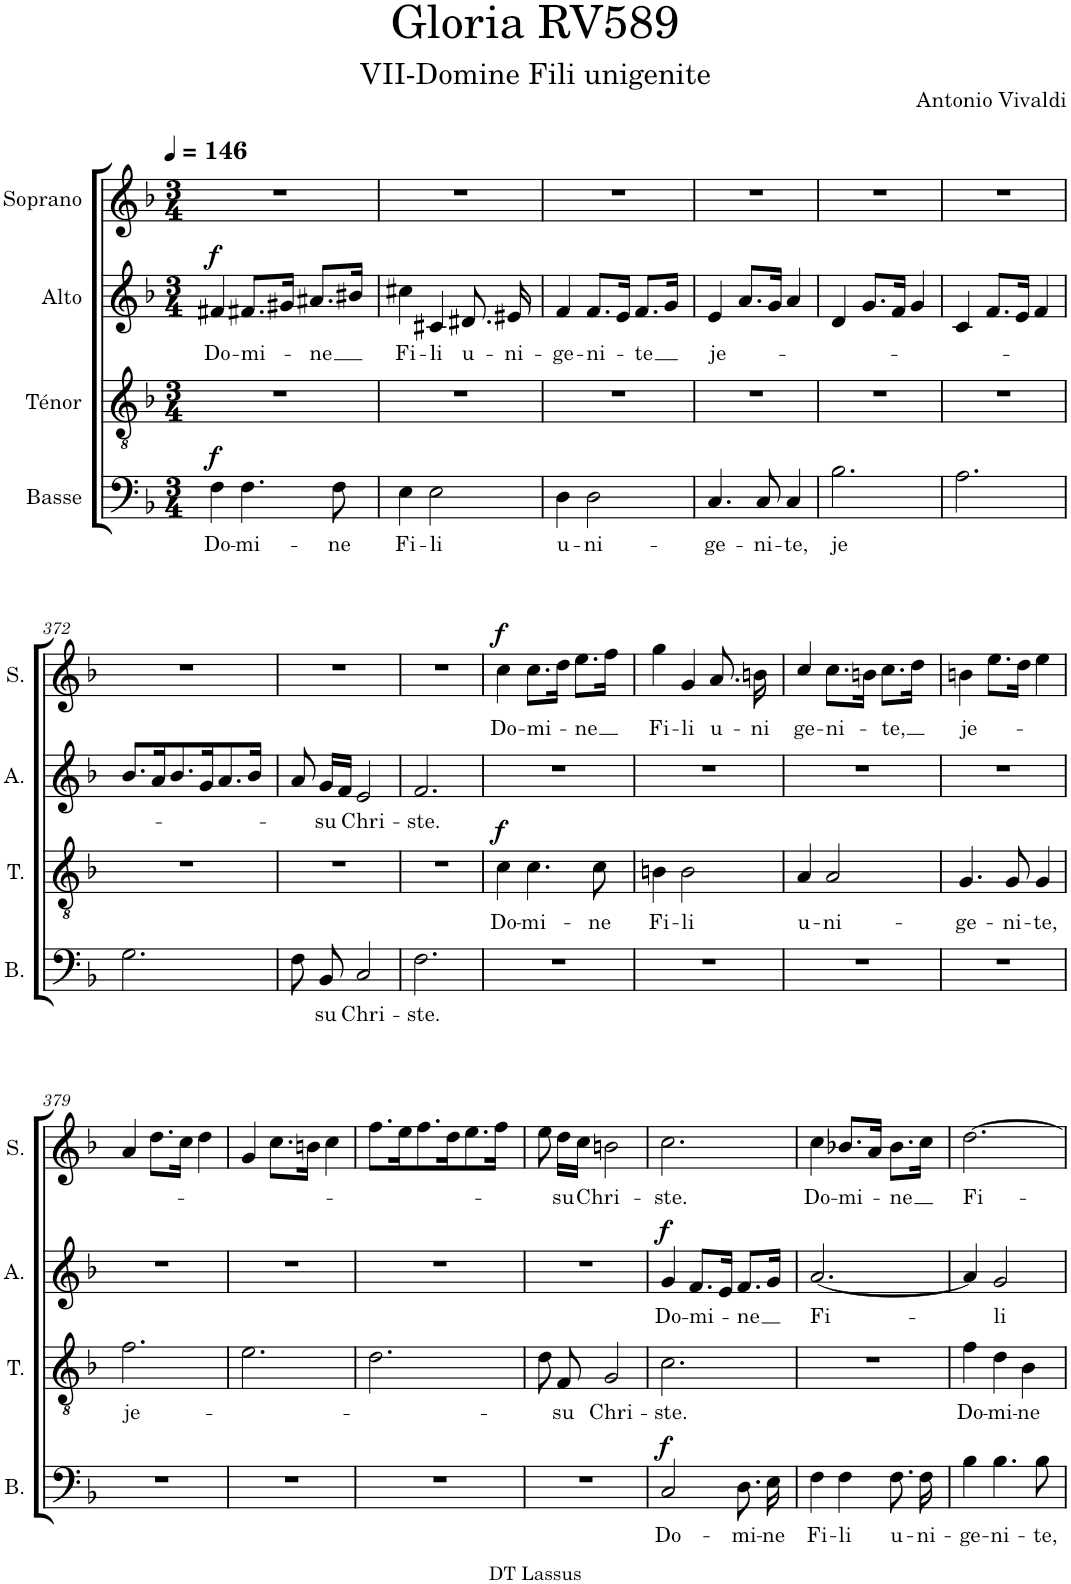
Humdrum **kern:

**kern	**text	**dynam	**kern	**text	**dynam	**kern	**text	**dynam	**kern	**text	**dynam
*part4	*part4	*part4	*part3	*part3	*part3	*part2	*part2	*part2	*part1	*part1	*part1
*staff4	*staff4	*staff4	*staff3	*staff3	*staff3	*staff2	*staff2	*staff2	*staff1	*staff1	*staff1
*I"Basse	*	*	*I"Ténor	*	*	*I"Alto	*	*	*I"Soprano	*	*
*I'B.	*	*	*I'T.	*	*	*I'A.	*	*	*I'S.	*	*
*clefF4	*	*	*clefGv2	*	*	*clefG2	*	*	*clefG2	*	*
*k[b-]	*	*	*k[b-]	*	*	*k[b-]	*	*	*k[b-]	*	*
*M3/4	*	*	*M3/4	*	*	*M3/4	*	*	*M3/4	*	*
*MM146	*	*	*MM146	*	*	*MM146	*	*	*MM146	*	*
=366	=366	=366	=366	=366	=366	=366	=366	=366	=366	=366	=366
!	!LO:LY:b	!LO:DY:a	!	!	!	!	!LO:LY:b	!LO:DY:a	!	!	!
4F\	Do-	f	2.r	.	.	4f#X/	Do-	f	2.r	.	.
!	!LO:LY:b	!	!	!	!	!	!LO:LY:b	!	!	!	!
4.F\	-mi-	.	.	.	.	8.f#X/L	-mi-	.	.	.	.
.	.	.	.	.	.	16g#X/Jk	.	.	.	.	.
!	!	!	!	!	!	!	!LO:LY:b	!	!	!	!
.	.	.	.	.	.	8.a#X/L	ne	.	.	.	.
!	!LO:LY:b	!	!	!	!	!	!	!	!	!	!
8F\	-ne	.	.	.	.	.	.	.	.	.	.
.	.	.	.	.	.	16b#X/Jk	.	.	.	.	.
=367	=367	=367	=367	=367	=367	=367	=367	=367	=367	=367	=367
!	!LO:LY:b	!	!	!	!	!	!LO:LY:b	!	!	!	!
4E\	Fi-	.	2.r	.	.	4cc#X\	Fi-	.	2.r	.	.
!	!LO:LY:b	!	!	!	!	!	!LO:LY:b	!	!	!	!
2E\	-li	.	.	.	.	4c#X/	-li	.	.	.	.
!	!	!	!	!	!	!	!LO:LY:b	!	!	!	!
.	.	.	.	.	.	8.d#X/	u-	.	.	.	.
!	!	!	!	!	!	!	!LO:LY:b	!	!	!	!
.	.	.	.	.	.	16e#X/	-ni-	.	.	.	.
=368	=368	=368	=368	=368	=368	=368	=368	=368	=368	=368	=368
!	!LO:LY:b	!	!	!	!	!	!LO:LY:b	!	!	!	!
4D\	u-	.	2.r	.	.	4f/	-ge-	.	2.r	.	.
!	!LO:LY:b	!	!	!	!	!	!LO:LY:b	!	!	!	!
2D\	-ni-	.	.	.	.	8.f/L	-ni-	.	.	.	.
.	.	.	.	.	.	16e/Jk	.	.	.	.	.
!	!	!	!	!	!	!	!LO:LY:b	!	!	!	!
.	.	.	.	.	.	8.f/L	te	.	.	.	.
.	.	.	.	.	.	16g/Jk	.	.	.	.	.
=369	=369	=369	=369	=369	=369	=369	=369	=369	=369	=369	=369
!	!LO:LY:b	!	!	!	!	!	!LO:LY:b	!	!	!	!
4.C/	-ge-	.	2.r	.	.	4e/	je-	.	2.r	.	.
.	.	.	.	.	.	8.a/L	.	.	.	.	.
!	!LO:LY:b	!	!	!	!	!	!	!	!	!	!
8C/	-ni-	.	.	.	.	.	.	.	.	.	.
.	.	.	.	.	.	16g/Jk	.	.	.	.	.
!	!LO:LY:b	!	!	!	!	!	!	!	!	!	!
4C/	-te,	.	.	.	.	4a/	.	.	.	.	.
=370	=370	=370	=370	=370	=370	=370	=370	=370	=370	=370	=370
!	!LO:LY:b	!	!	!	!	!	!	!	!	!	!
2.B-\	je	.	2.r	.	.	4d/	.	.	2.r	.	.
.	.	.	.	.	.	8.g/L	.	.	.	.	.
.	.	.	.	.	.	16f/Jk	.	.	.	.	.
.	.	.	.	.	.	4g/	.	.	.	.	.
=371	=371	=371	=371	=371	=371	=371	=371	=371	=371	=371	=371
2.A\	.	.	2.r	.	.	4c/	.	.	2.r	.	.
.	.	.	.	.	.	8.f/L	.	.	.	.	.
.	.	.	.	.	.	16e/Jk	.	.	.	.	.
.	.	.	.	.	.	4f/	.	.	.	.	.
!!LO:LB:g=z
=372	=372	=372	=372	=372	=372	=372	=372	=372	=372	=372	=372
2.G\	.	.	2.r	.	.	8.b-/L	.	.	2.r	.	.
.	.	.	.	.	.	16a/K	.	.	.	.	.
.	.	.	.	.	.	8.b-/	.	.	.	.	.
.	.	.	.	.	.	16g/K	.	.	.	.	.
.	.	.	.	.	.	8.a/	.	.	.	.	.
.	.	.	.	.	.	16b-/Jk	.	.	.	.	.
=373	=373	=373	=373	=373	=373	=373	=373	=373	=373	=373	=373
8F\L	.	.	2.r	.	.	8a/	.	.	2.r	.	.
!	!LO:LY:b	!	!	!	!	!	!LO:LY:b	!	!	!	!
8BB-\J	su	.	.	.	.	16g/LL	su	.	.	.	.
.	.	.	.	.	.	16f/JJ	.	.	.	.	.
!	!LO:LY:b	!	!	!	!	!	!LO:LY:b	!	!	!	!
2C/	Chri-	.	.	.	.	2e/	Chri-	.	.	.	.
=374	=374	=374	=374	=374	=374	=374	=374	=374	=374	=374	=374
!	!LO:LY:b	!	!	!	!	!	!LO:LY:b	!	!	!	!
2.F\	-ste.	.	2.r	.	.	2.f/	-ste.	.	2.r	.	.
=375	=375	=375	=375	=375	=375	=375	=375	=375	=375	=375	=375
!	!	!	!	!LO:LY:b	!LO:DY:a	!	!	!	!	!LO:LY:b	!LO:DY:a
2.r	.	.	4c\	Do-	f	2.r	.	.	4cc\	Do-	f
!	!	!	!	!LO:LY:b	!	!	!	!	!	!LO:LY:b	!
.	.	.	4.c\	-mi-	.	.	.	.	8.cc\L	-mi-	.
.	.	.	.	.	.	.	.	.	16dd\Jk	.	.
!	!	!	!	!	!	!	!	!	!	!LO:LY:b	!
.	.	.	.	.	.	.	.	.	8.ee\L	ne	.
!	!	!	!	!LO:LY:b	!	!	!	!	!	!	!
.	.	.	8c\	-ne	.	.	.	.	.	.	.
.	.	.	.	.	.	.	.	.	16ff\Jk	.	.
=376	=376	=376	=376	=376	=376	=376	=376	=376	=376	=376	=376
!	!	!	!	!LO:LY:b	!	!	!	!	!	!LO:LY:b	!
2.r	.	.	4Bn\	Fi-	.	2.r	.	.	4gg\	Fi-	.
!	!	!	!	!LO:LY:b	!	!	!	!	!	!LO:LY:b	!
.	.	.	2B\	-li	.	.	.	.	4g/	-li	.
!	!	!	!	!	!	!	!	!	!	!LO:LY:b	!
.	.	.	.	.	.	.	.	.	8.a/	u-	.
!	!	!	!	!	!	!	!	!	!	!LO:LY:b	!
.	.	.	.	.	.	.	.	.	16bn\	-ni	.
=377	=377	=377	=377	=377	=377	=377	=377	=377	=377	=377	=377
!	!	!	!	!LO:LY:b	!	!	!	!	!	!LO:LY:b	!
2.r	.	.	4A/	u-	.	2.r	.	.	4cc/	ge-	.
!	!	!	!	!LO:LY:b	!	!	!	!	!	!LO:LY:b	!
.	.	.	2A/	-ni-	.	.	.	.	8.cc\L	-ni-	.
.	.	.	.	.	.	.	.	.	16bn\Jk	.	.
!	!	!	!	!	!	!	!	!	!	!LO:LY:b	!
.	.	.	.	.	.	.	.	.	8.cc\L	te,	.
.	.	.	.	.	.	.	.	.	16dd\Jk	.	.
=378	=378	=378	=378	=378	=378	=378	=378	=378	=378	=378	=378
!	!	!	!	!LO:LY:b	!	!	!	!	!	!LO:LY:b	!
2.r	.	.	4.G/	-ge-	.	2.r	.	.	4bn\	je-	.
.	.	.	.	.	.	.	.	.	8.ee\L	.	.
!	!	!	!	!LO:LY:b	!	!	!	!	!	!	!
.	.	.	8G/	-ni-	.	.	.	.	.	.	.
.	.	.	.	.	.	.	.	.	16dd\Jk	.	.
!	!	!	!	!LO:LY:b	!	!	!	!	!	!	!
.	.	.	4G/	-te,	.	.	.	.	4ee\	.	.
!!LO:LB:g=z
=379	=379	=379	=379	=379	=379	=379	=379	=379	=379	=379	=379
!	!	!	!	!LO:LY:b	!	!	!	!	!	!	!
2.r	.	.	2.f\	je-	.	2.r	.	.	4a/	.	.
.	.	.	.	.	.	.	.	.	8.dd\L	.	.
.	.	.	.	.	.	.	.	.	16cc\Jk	.	.
.	.	.	.	.	.	.	.	.	4dd\	.	.
=380	=380	=380	=380	=380	=380	=380	=380	=380	=380	=380	=380
2.r	.	.	2.e\	.	.	2.r	.	.	4g/	.	.
.	.	.	.	.	.	.	.	.	8.cc\L	.	.
.	.	.	.	.	.	.	.	.	16bn\Jk	.	.
.	.	.	.	.	.	.	.	.	4cc\	.	.
=381	=381	=381	=381	=381	=381	=381	=381	=381	=381	=381	=381
2.r	.	.	2.d\	.	.	2.r	.	.	8.ff\L	.	.
.	.	.	.	.	.	.	.	.	16ee\K	.	.
.	.	.	.	.	.	.	.	.	8.ff\	.	.
.	.	.	.	.	.	.	.	.	16dd\K	.	.
.	.	.	.	.	.	.	.	.	8.ee\	.	.
.	.	.	.	.	.	.	.	.	16ff\Jk	.	.
=382	=382	=382	=382	=382	=382	=382	=382	=382	=382	=382	=382
2.r	.	.	8d/L	.	.	2.r	.	.	8ee\	.	.
!	!	!	!	!LO:LY:b	!	!	!	!	!	!LO:LY:b	!
.	.	.	8F/J	su	.	.	.	.	16dd\LL	su	.
!	!	!	!	!	!	!	!	!	!	!LO:LY:b	!
.	.	.	.	.	.	.	.	.	16cc\JJ	Chri-	.
!	!	!	!	!LO:LY:b	!	!	!	!	!	!	!
.	.	.	2G/	Chri-	.	.	.	.	2bn\	.	.
=383	=383	=383	=383	=383	=383	=383	=383	=383	=383	=383	=383
!	!LO:LY:b	!LO:DY:a	!	!LO:LY:b	!	!	!LO:LY:b	!LO:DY:a	!	!LO:LY:b	!
2C/	Do-	f	2.c\	-ste.	.	4g/	Do-	f	2.cc\	ste.	.
!	!	!	!	!	!	!	!LO:LY:b	!	!	!	!
.	.	.	.	.	.	8.f/L	-mi-	.	.	.	.
.	.	.	.	.	.	16e/Jk	.	.	.	.	.
!	!LO:LY:b	!	!	!	!	!	!LO:LY:b	!	!	!	!
8.D\L	-mi-	.	.	.	.	8.f/L	ne	.	.	.	.
!	!LO:LY:b	!	!	!	!	!	!	!	!	!	!
16E\Jk	-ne	.	.	.	.	16g/Jk	.	.	.	.	.
=384	=384	=384	=384	=384	=384	=384	=384	=384	=384	=384	=384
!	!LO:LY:b	!	!	!	!	!	!LO:LY:b	!	!	!LO:LY:b	!
4F\	Fi-	.	2.r	.	.	[2.a/	Fi-	.	4cc\	Do-	.
!	!LO:LY:b	!	!	!	!	!	!	!	!	!LO:LY:b	!
4F\	-li	.	.	.	.	.	.	.	8.b-X/L	-mi-	.
.	.	.	.	.	.	.	.	.	16a/Jk	.	.
!	!LO:LY:b	!	!	!	!	!	!	!	!	!LO:LY:b	!
8.F\L	u-	.	.	.	.	.	.	.	8.b-\L	ne	.
!	!LO:LY:b	!	!	!	!	!	!	!	!	!	!
16F\Jk	-ni-	.	.	.	.	.	.	.	16cc\Jk	.	.
=385	=385	=385	=385	=385	=385	=385	=385	=385	=385	=385	=385
!	!LO:LY:b	!	!	!LO:LY:b	!	!	!	!	!	!LO:LY:b	!
4B-\	-ge-	.	4f\	Do-	.	4a/]	.	.	[2.dd\	Fi-	.
!	!LO:LY:b	!	!	!LO:LY:b	!	!	!LO:LY:b	!	!	!	!
4.B-\	-ni-	.	4d\	-mi-	.	2g/	-li	.	.	.	.
!	!	!	!	!LO:LY:b	!	!	!	!	!	!	!
.	.	.	4B-\	-ne	.	.	.	.	.	.	.
!	!LO:LY:b	!	!	!	!	!	!	!	!	!	!
8B-\	-te,	.	.	.	.	.	.	.	.	.	.
=	=	=	=	=	=	=	=	=	=	=	=
*-	*-	*-	*-	*-	*-	*-	*-	*-	*-	*-	*-
